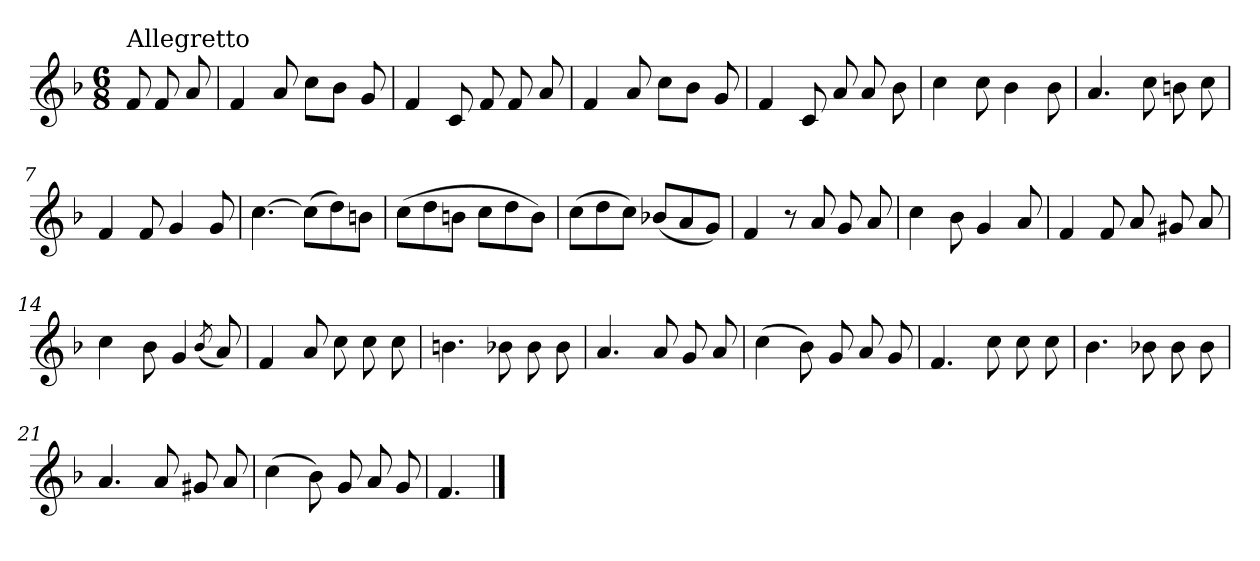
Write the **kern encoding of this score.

**kern
*part1
*staff1
*clefG2
*k[b-]
*F:
*M6/8
=
!LO:TX:a:t=Allegretto
8f/
8f/
8a/
=1
4f/
8a/
8cc\L
8b-\J
8g/
=2
4f/
8c/
8f/
8f/
8a/
=3
4f/
8a/
8cc\L
8b-\J
8g/
=4
4f/
8c/
8a/
8a/
8b-\
=5
4cc\
8cc\
4b-\
8b-\
!!LO:LB:g=z
=6
4.a/
8cc\
8bn\
8cc\
=7
4f/
8f/
4g/
8g/
=8
[4.cc\
(>8cc\L]
8dd\)
8bn\J
=9
(>8cc\L
8dd\
8bn\J
8cc\L
8dd\
8b\J)
=10
(>8cc\L
8dd\
8cc\J)
(<8b-X/L
8a/
8g/J)
=11
4f/
8r
8a/
8g/
8a/
!!LO:LB:g=z
=12
4cc\
8b-\
4g/
8a/
=13
4f/
8f/
8a/
8g#X/
8a/
=14
4cc\
8b-\
4g/
(<8qb-/
8a/)
=15
4f/
8a/
8cc\
8cc\
8cc\
=16
4.bn\
8b-X\
8b-\
8b-\
=17
4.a/
8a/
8g/
8a/
!!LO:LB:g=z
=18
(>4cc\
8b-\)
8g/
8a/
8g/
=19
4.f/
8cc\
8cc\
8cc\
=20
4.b-\
8b-X\
8b-\
8b-\
=21
4.a/
8a/
8g#X/
8a/
=22
(>4cc\
8b-\)
8g/
8a/
8g/
=23
4.f/
==
*-
